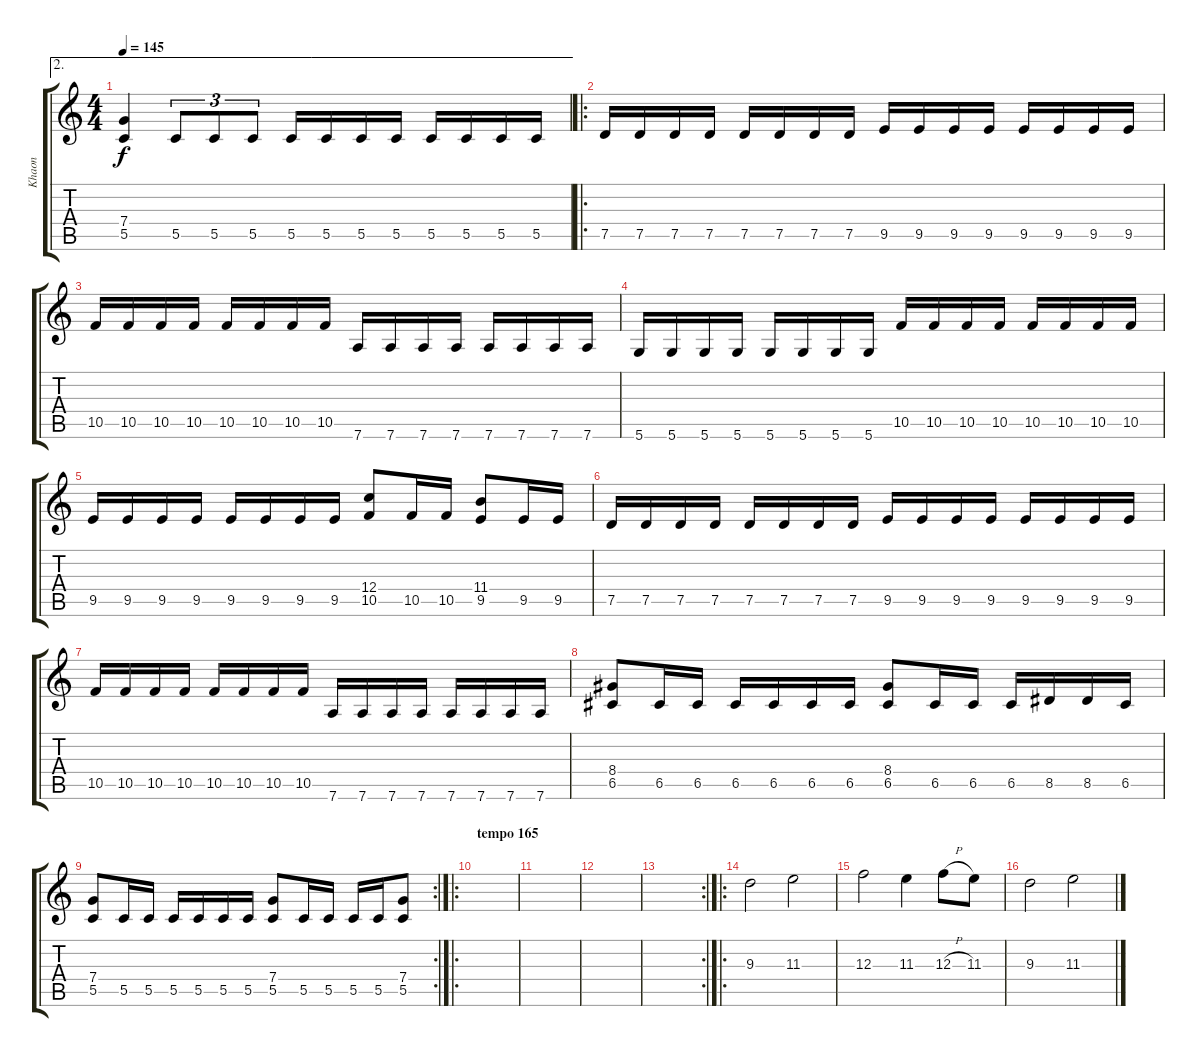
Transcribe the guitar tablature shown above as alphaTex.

\track ("Khaon" "Khaon") {instrument distortionguitar}
\staff {score tabs}
\tuning (D4 A3 F3 C3 G2 D2) {hide}
\ae 2
\ts (4 4)
\tempo 145
\clef g2
\ks c
(7.4 5.5).4{dy f} 5.5.8{tu (3 2)} 5.5.8{tu (3 2)} 5.5.8{tu (3 2)} 5.5.16 5.5.16 5.5.16 5.5.16 5.5.16 5.5.16 5.5.16 5.5.16 |
\ro
7.5.16 7.5.16 7.5.16 7.5.16 7.5.16 7.5.16 7.5.16 7.5.16 9.5.16 9.5.16 9.5.16 9.5.16 9.5.16 9.5.16 9.5.16 9.5.16 |
10.5.16 10.5.16 10.5.16 10.5.16 10.5.16 10.5.16 10.5.16 10.5.16 7.6.16 7.6.16 7.6.16 7.6.16 7.6.16 7.6.16 7.6.16 7.6.16 |
5.6.16 5.6.16 5.6.16 5.6.16 5.6.16 5.6.16 5.6.16 5.6.16 10.5.16 10.5.16 10.5.16 10.5.16 10.5.16 10.5.16 10.5.16 10.5.16 |
9.5.16 9.5.16 9.5.16 9.5.16 9.5.16 9.5.16 9.5.16 9.5.16 (12.4 10.5).8 10.5.16 10.5.16 (11.4 9.5).8 9.5.16 9.5.16 |
7.5.16 7.5.16 7.5.16 7.5.16 7.5.16 7.5.16 7.5.16 7.5.16 9.5.16 9.5.16 9.5.16 9.5.16 9.5.16 9.5.16 9.5.16 9.5.16 |
10.5.16 10.5.16 10.5.16 10.5.16 10.5.16 10.5.16 10.5.16 10.5.16 7.6.16 7.6.16 7.6.16 7.6.16 7.6.16 7.6.16 7.6.16 7.6.16 |
(8.4 6.5).8 6.5.16 6.5.16 6.5.16 6.5.16 6.5.16 6.5.16 (8.4 6.5).8 6.5.16 6.5.16 6.5.16 8.5.16 8.5.16 6.5.16 |
\rc 2
(7.4 5.5).8 5.5.16 5.5.16 5.5.16 5.5.16 5.5.16 5.5.16 (7.4 5.5).8 5.5.16 5.5.16 5.5.16 5.5.16 (7.4 5.5).8 |
\ro
\section ("" "tempo 165")
|
|
|
\rc 2
|
\ro
9.3.2 11.3.2 |
12.3.2 11.3.4 12.3{h}.8 11.3.8 |
9.3.2 11.3.2
